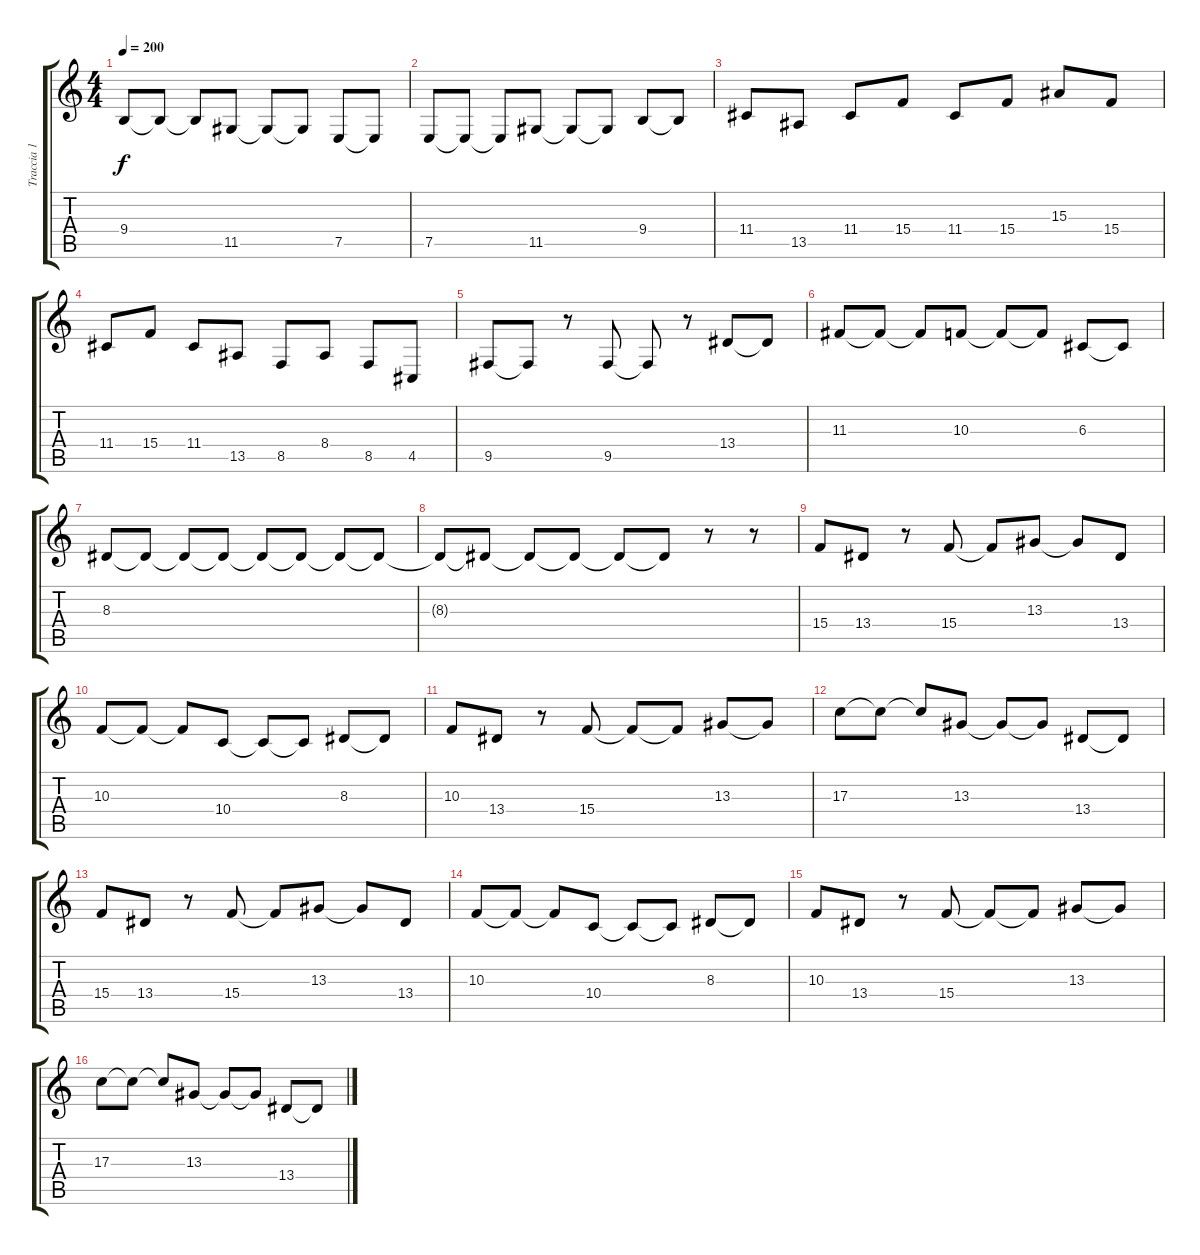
\track ("Traccia 1" "Traccia 1") {instrument fx1rain}
\staff {score tabs}
\tuning (E4 B3 G3 D3 A2 E2) {hide}
\ts (4 4)
\tempo 200
\clef g2
\ks c
9.4.8{dy f} 9.4{t}.8 9.4{t}.8 11.5.8 11.5{t}.8 11.5{t}.8 7.5.8 7.5{t}.8 |
7.5.8 7.5{t}.8 7.5{t}.8 11.5.8 11.5{t}.8 11.5{t}.8 9.4.8 9.4{t}.8 |
11.4.8 13.5.8 11.4.8 15.4.8 11.4.8 15.4.8 15.3.8 15.4.8 |
11.4.8 15.4.8 11.4.8 13.5.8 8.5.8 8.4.8 8.5.8 4.5.8 |
9.5.8 9.5{t}.8 r.8 9.5.8 9.5{t}.8 r.8 13.4.8 13.4{t}.8 |
11.3.8 11.3{t}.8 11.3{t}.8 10.3.8 10.3{t}.8 10.3{t}.8 6.3.8 6.3{t}.8 |
8.3.8 8.3{t}.8 8.3{t}.8 8.3{t}.8 8.3{t}.8 8.3{t}.8 8.3{t}.8 8.3{t}.8 |
8.3{t}.8 8.3{t}.8 8.3{t}.8 8.3{t}.8 8.3{t}.8 8.3{t}.8 r.8 r.8 |
15.4.8 13.4.8 r.8 15.4.8 15.4{t}.8 13.3.8 13.3{t}.8 13.4.8 |
10.3.8 10.3{t}.8 10.3{t}.8 10.4.8 10.4{t}.8 10.4{t}.8 8.3.8 8.3{t}.8 |
10.3.8 13.4.8 r.8 15.4.8 15.4{t}.8 15.4{t}.8 13.3.8 13.3{t}.8 |
17.3.8 17.3{t}.8 17.3{t}.8 13.3.8 13.3{t}.8 13.3{t}.8 13.4.8 13.4{t}.8 |
15.4.8 13.4.8 r.8 15.4.8 15.4{t}.8 13.3.8 13.3{t}.8 13.4.8 |
10.3.8 10.3{t}.8 10.3{t}.8 10.4.8 10.4{t}.8 10.4{t}.8 8.3.8 8.3{t}.8 |
10.3.8 13.4.8 r.8 15.4.8 15.4{t}.8 15.4{t}.8 13.3.8 13.3{t}.8 |
17.3.8 17.3{t}.8 17.3{t}.8 13.3.8 13.3{t}.8 13.3{t}.8 13.4.8 13.4{t}.8
